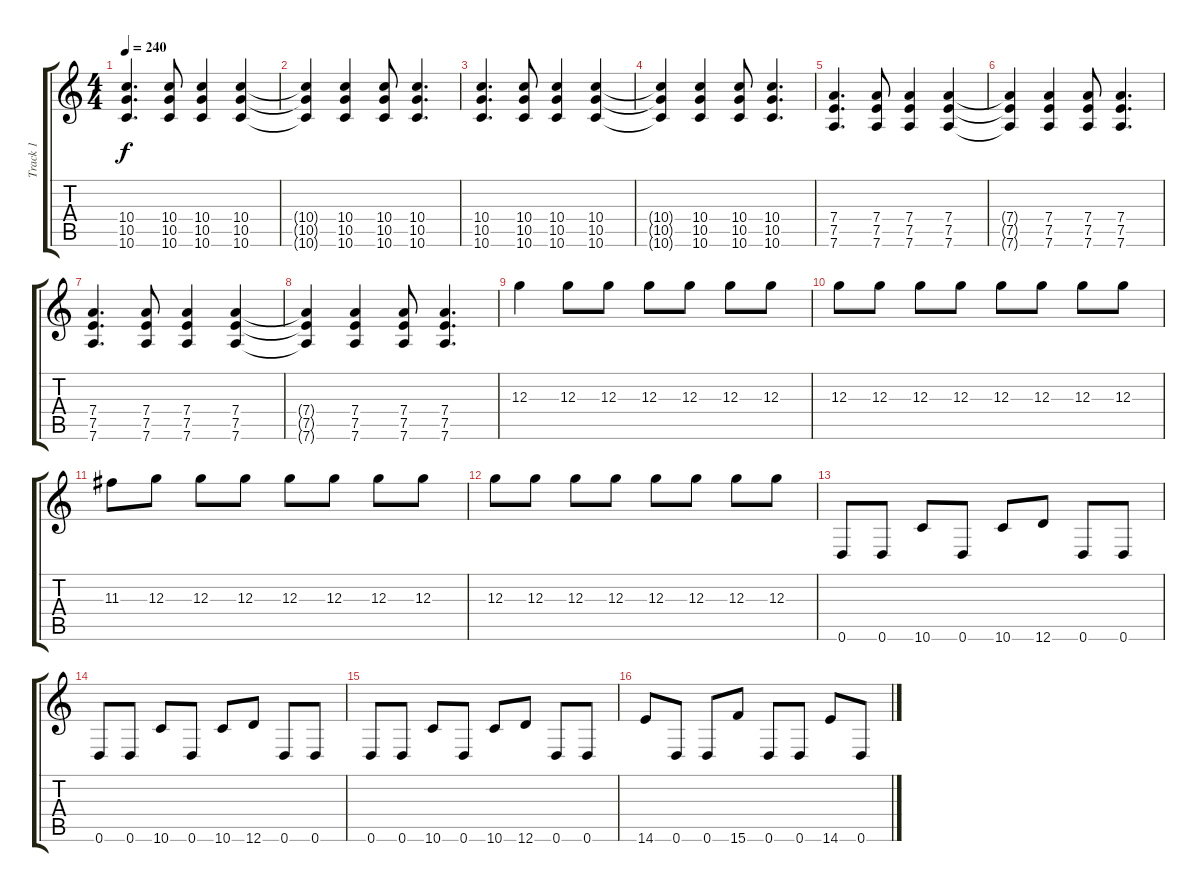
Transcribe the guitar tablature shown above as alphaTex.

\track ("Track 1" "Track 1") {instrument distortionguitar}
\staff {score tabs}
\tuning (E4 B3 G3 D3 A2 D2) {hide}
\ts (4 4)
\tempo 240
\clef g2
\ks c
(10.4 10.5 10.6).4{d dy f} (10.4 10.5 10.6).8 (10.4 10.5 10.6).4 (10.4 10.5 10.6).4 |
(10.4{t} 10.5{t} 10.6{t}).4 (10.4 10.5 10.6).4 (10.4 10.5 10.6).8 (10.4 10.5 10.6).4{d} |
(10.4 10.5 10.6).4{d} (10.4 10.5 10.6).8 (10.4 10.5 10.6).4 (10.4 10.5 10.6).4 |
(10.4{t} 10.5{t} 10.6{t}).4 (10.4 10.5 10.6).4 (10.4 10.5 10.6).8 (10.4 10.5 10.6).4{d} |
(7.4 7.5 7.6).4{d} (7.4 7.5 7.6).8 (7.4 7.5 7.6).4 (7.4 7.5 7.6).4 |
(7.4{t} 7.5{t} 7.6{t}).4 (7.4 7.5 7.6).4 (7.4 7.5 7.6).8 (7.4 7.5 7.6).4{d} |
(7.4 7.5 7.6).4{d} (7.4 7.5 7.6).8 (7.4 7.5 7.6).4 (7.4 7.5 7.6).4 |
(7.4{t} 7.5{t} 7.6{t}).4 (7.4 7.5 7.6).4 (7.4 7.5 7.6).8 (7.4 7.5 7.6).4{d} |
12.3.4 12.3.8 12.3.8 12.3.8 12.3.8 12.3.8 12.3.8 |
12.3.8 12.3.8 12.3.8 12.3.8 12.3.8 12.3.8 12.3.8 12.3.8 |
11.3.8 12.3.8 12.3.8 12.3.8 12.3.8 12.3.8 12.3.8 12.3.8 |
12.3.8 12.3.8 12.3.8 12.3.8 12.3.8 12.3.8 12.3.8 12.3.8 |
0.6.8 0.6.8 10.6.8 0.6.8 10.6.8 12.6.8 0.6.8 0.6.8 |
0.6.8 0.6.8 10.6.8 0.6.8 10.6.8 12.6.8 0.6.8 0.6.8 |
0.6.8 0.6.8 10.6.8 0.6.8 10.6.8 12.6.8 0.6.8 0.6.8 |
14.6.8 0.6.8 0.6.8 15.6.8 0.6.8 0.6.8 14.6.8 0.6.8
